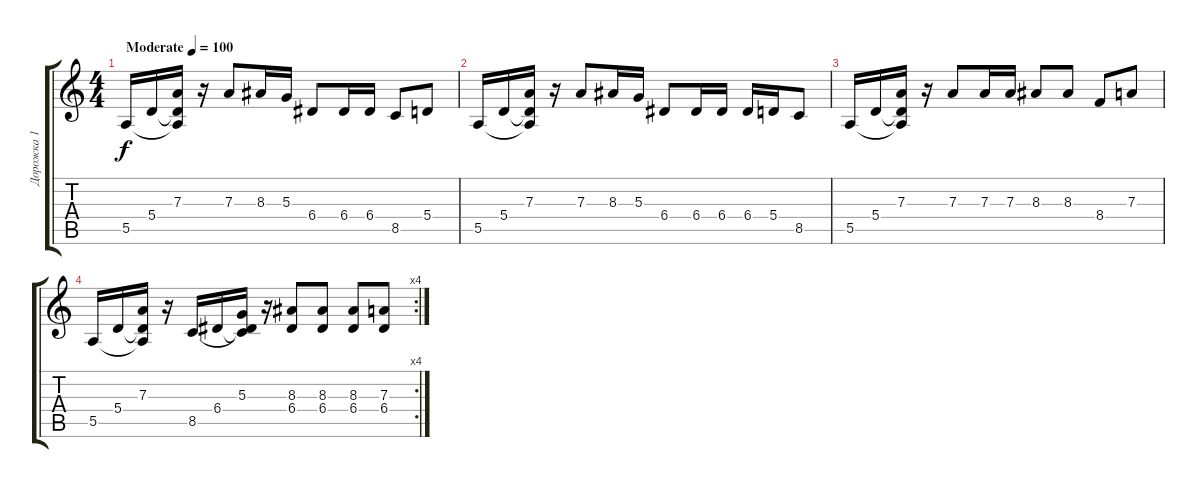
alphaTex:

\track ("Дорожка 1" "Дорожка 1") {instrument overdrivenguitar}
\staff {score tabs}
\tuning (B3 Gb3 D3 A2 E2 B1) {hide}
\ts (4 4)
\tempo (100 "Moderate")
\clef g2
\ks c
5.5.16{dy f instrument overdrivenguitar} 5.4.16 (7.3 5.4{t} 5.5{t}).16 r.16 7.3.8 8.3.16 5.3.16 6.4.8 6.4.16 6.4.16 8.5.8 5.4.8 |
5.5.16 5.4.16 (7.3 5.4{t} 5.5{t}).16 r.16 7.3.8 8.3.16 5.3.16 6.4.8 6.4.16 6.4.16 6.4.16 5.4.16 8.5.8 |
5.5.16 5.4.16 (7.3 5.4{t} 5.5{t}).16 r.16 7.3.8 7.3.16 7.3.16 8.3.8 8.3.8 8.4.8 7.3.8 |
\rc 4
5.5.16 5.4.16 (7.3 5.4{t} 5.5{t}).16 r.16 8.5.16 6.4.16 (5.3 6.4{t} 8.5{t}).16 r.16 (8.3 6.4).8 (8.3 6.4).8 (8.3 6.4).8 (7.3 6.4).8
